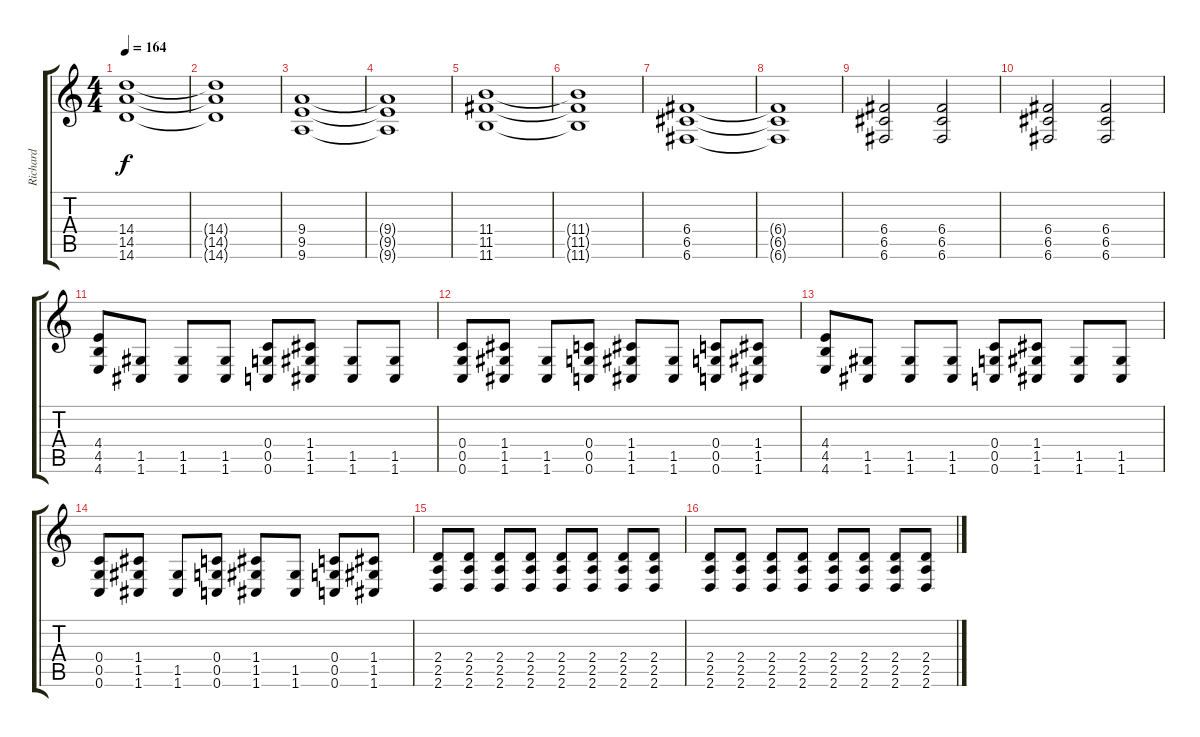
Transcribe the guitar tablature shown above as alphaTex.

\track ("Richard" "Richard") {instrument overdrivenguitar}
\staff {score tabs}
\tuning (D4 A3 F3 C3 G2 C2) {hide}
\ts (4 4)
\tempo 164
\clef g2
\ks c
(14.4 14.5 14.6).1{dy f} |
(14.4{t} 14.5{t} 14.6{t}).1 |
(9.4 9.5 9.6).1 |
(9.4{t} 9.5{t} 9.6{t}).1 |
(11.4 11.5 11.6).1 |
(11.4{t} 11.5{t} 11.6{t}).1 |
(6.4 6.5 6.6).1 |
(6.4{t} 6.5{t} 6.6{t}).1 |
(6.4 6.5 6.6).2 (6.4 6.5 6.6).2 |
(6.4 6.5 6.6).2 (6.4 6.5 6.6).2 |
(4.4 4.5 4.6).8 (1.5 1.6).8 (1.5 1.6).8 (1.5 1.6).8 (0.4 0.5 0.6).8 (1.4 1.5 1.6).8 (1.5 1.6).8 (1.5 1.6).8 |
(0.4 0.5 0.6).8 (1.4 1.5 1.6).8 (1.5 1.6).8 (0.4 0.5 0.6).8 (1.4 1.5 1.6).8 (1.5 1.6).8 (0.4 0.5 0.6).8 (1.4 1.5 1.6).8 |
(4.4 4.5 4.6).8 (1.5 1.6).8 (1.5 1.6).8 (1.5 1.6).8 (0.4 0.5 0.6).8 (1.4 1.5 1.6).8 (1.5 1.6).8 (1.5 1.6).8 |
(0.4 0.5 0.6).8 (1.4 1.5 1.6).8 (1.5 1.6).8 (0.4 0.5 0.6).8 (1.4 1.5 1.6).8 (1.5 1.6).8 (0.4 0.5 0.6).8 (1.4 1.5 1.6).8 |
(2.4 2.5 2.6).8 (2.4 2.5 2.6).8 (2.4 2.5 2.6).8 (2.4 2.5 2.6).8 (2.4 2.5 2.6).8 (2.4 2.5 2.6).8 (2.4 2.5 2.6).8 (2.4 2.5 2.6).8 |
(2.4 2.5 2.6).8 (2.4 2.5 2.6).8 (2.4 2.5 2.6).8 (2.4 2.5 2.6).8 (2.4 2.5 2.6).8 (2.4 2.5 2.6).8 (2.4 2.5 2.6).8 (2.4 2.5 2.6).8
